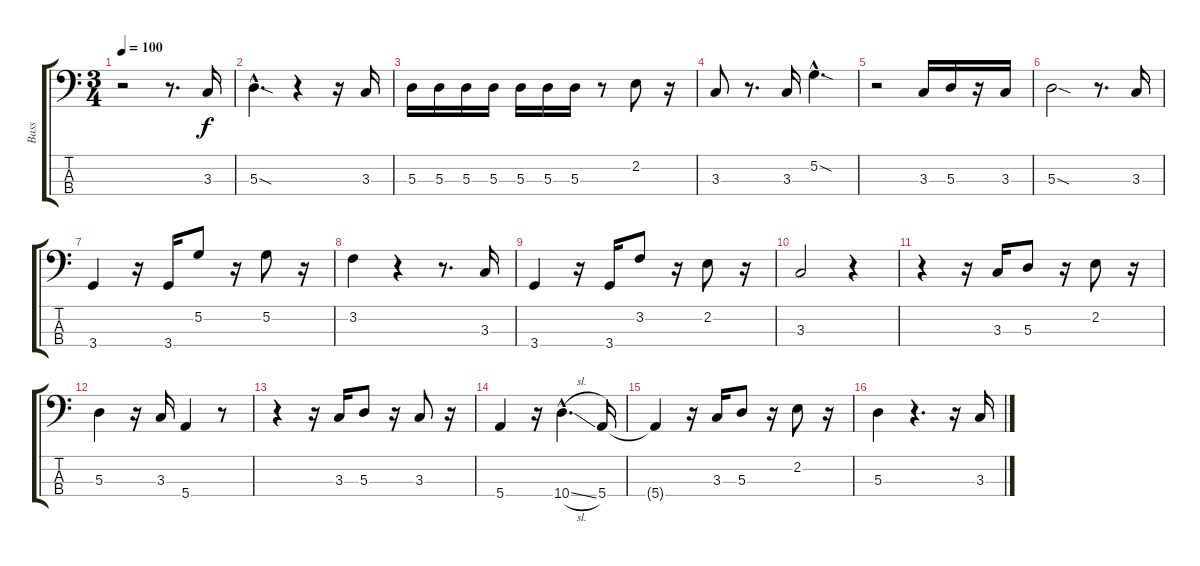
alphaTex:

\track ("Bass" "Bass") {instrument electricbasspick}
\staff {score tabs}
\tuning (G2 D2 A1 E1) {hide}
\ts (3 4)
\tempo 100
\clef f4
\ks c
r.2{dy f instrument electricbasspick} r.8{d} 3.3.16 |
5.3{sod hac}.4{d} r.4 r.16 3.3.16 |
5.3.16 5.3.16 5.3.16 5.3.16 5.3.16 5.3.16 5.3.16 r.8 2.2.8 r.16 |
3.3.8 r.8{d} 3.3.16 5.2{sod hac}.4{d} |
r.2 3.3.16 5.3.16 r.16 3.3.16 |
5.3{sod}.2 r.8{d} 3.3.16 |
3.4.4 r.16 3.4.16 5.2.8 r.16 5.2.8 r.16 |
3.2.4 r.4 r.8{d} 3.3.16 |
3.4.4 r.16 3.4.16 3.2.8 r.16 2.2.8 r.16 |
3.3.2 r.4 |
r.4 r.16 3.3.16 5.3.8 r.16 2.2.8 r.16 |
5.3.4 r.16 3.3.16 5.4.4 r.8 |
r.4 r.16 3.3.16 5.3.8 r.16 3.3.8 r.16 |
5.4.4 r.16 10.4{sl hac}.4{d} 5.4.16 |
5.4{t}.4 r.16 3.3.16 5.3.8 r.16 2.2.8 r.16 |
5.3.4 r.4{d} r.16 3.3.16
